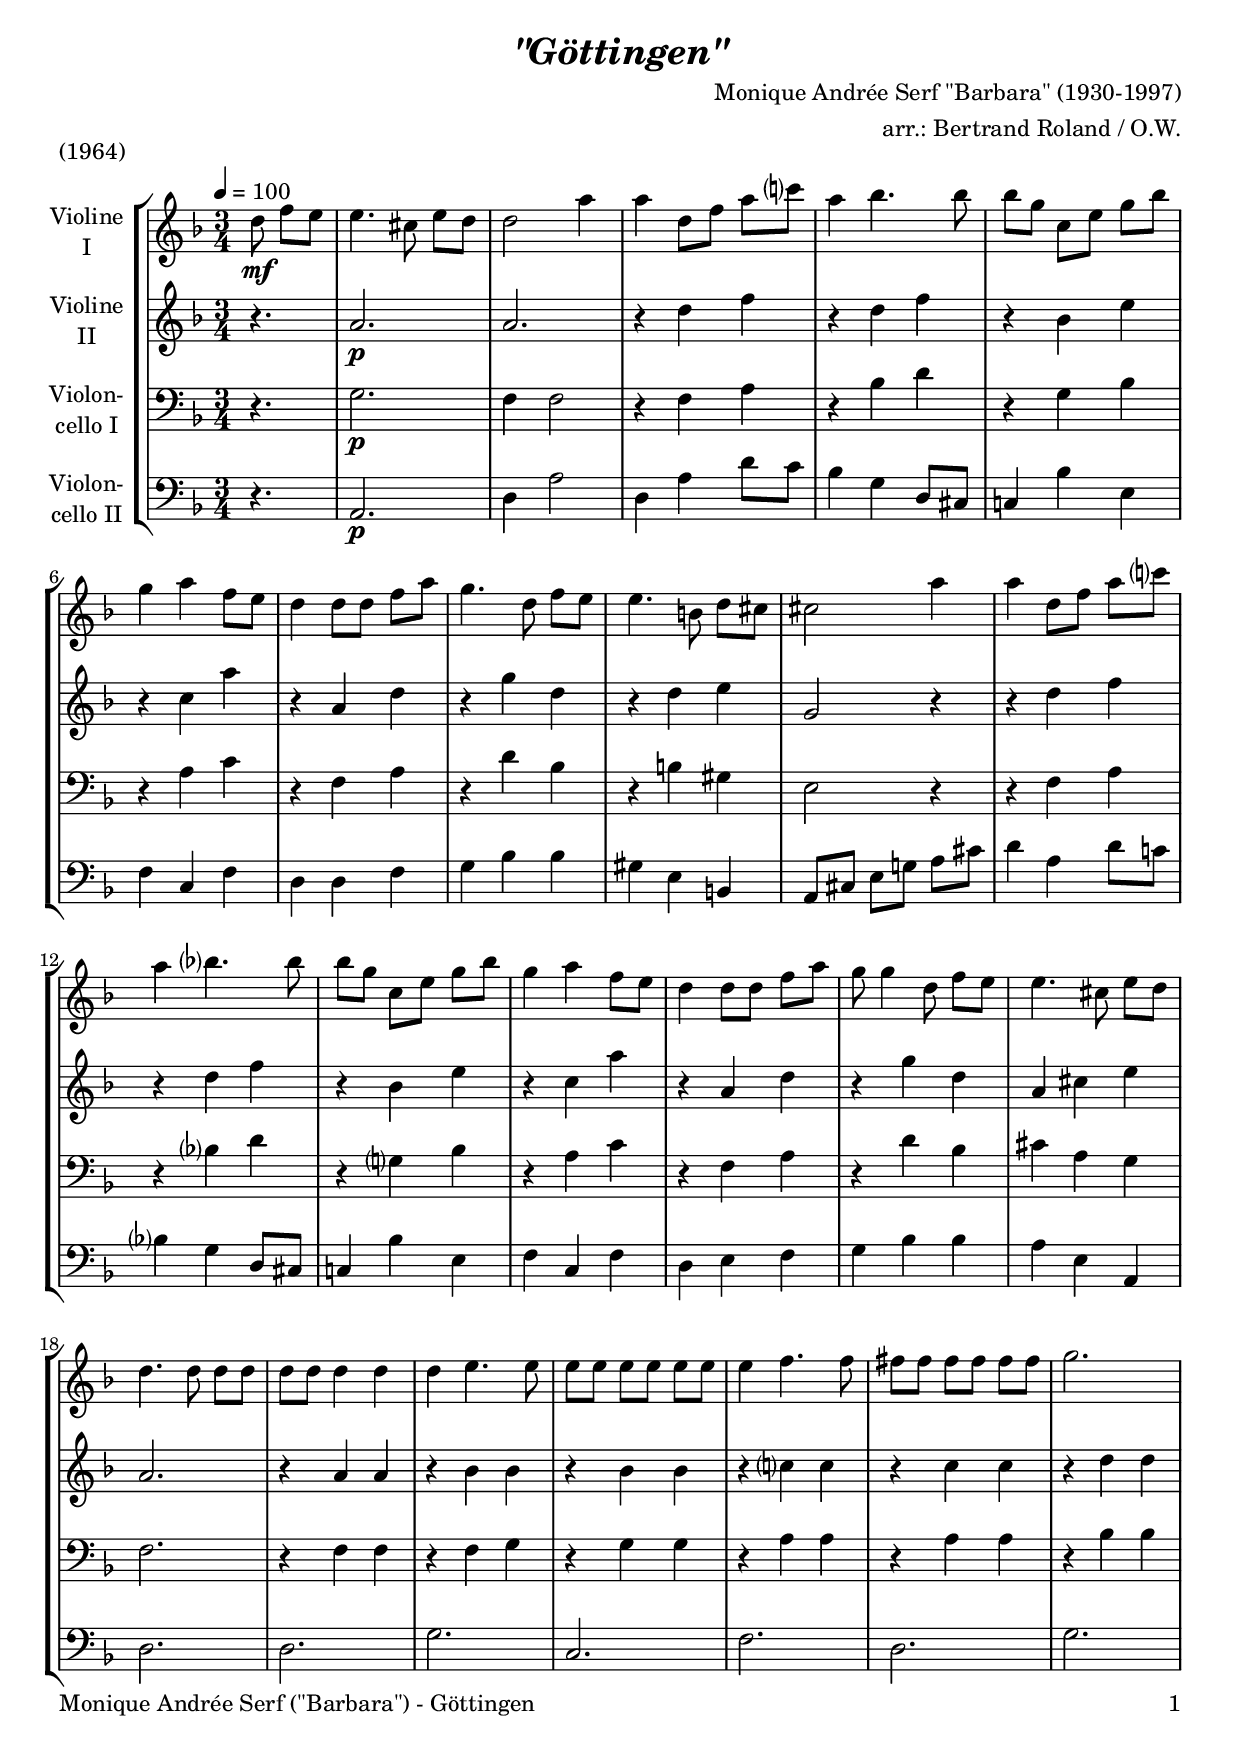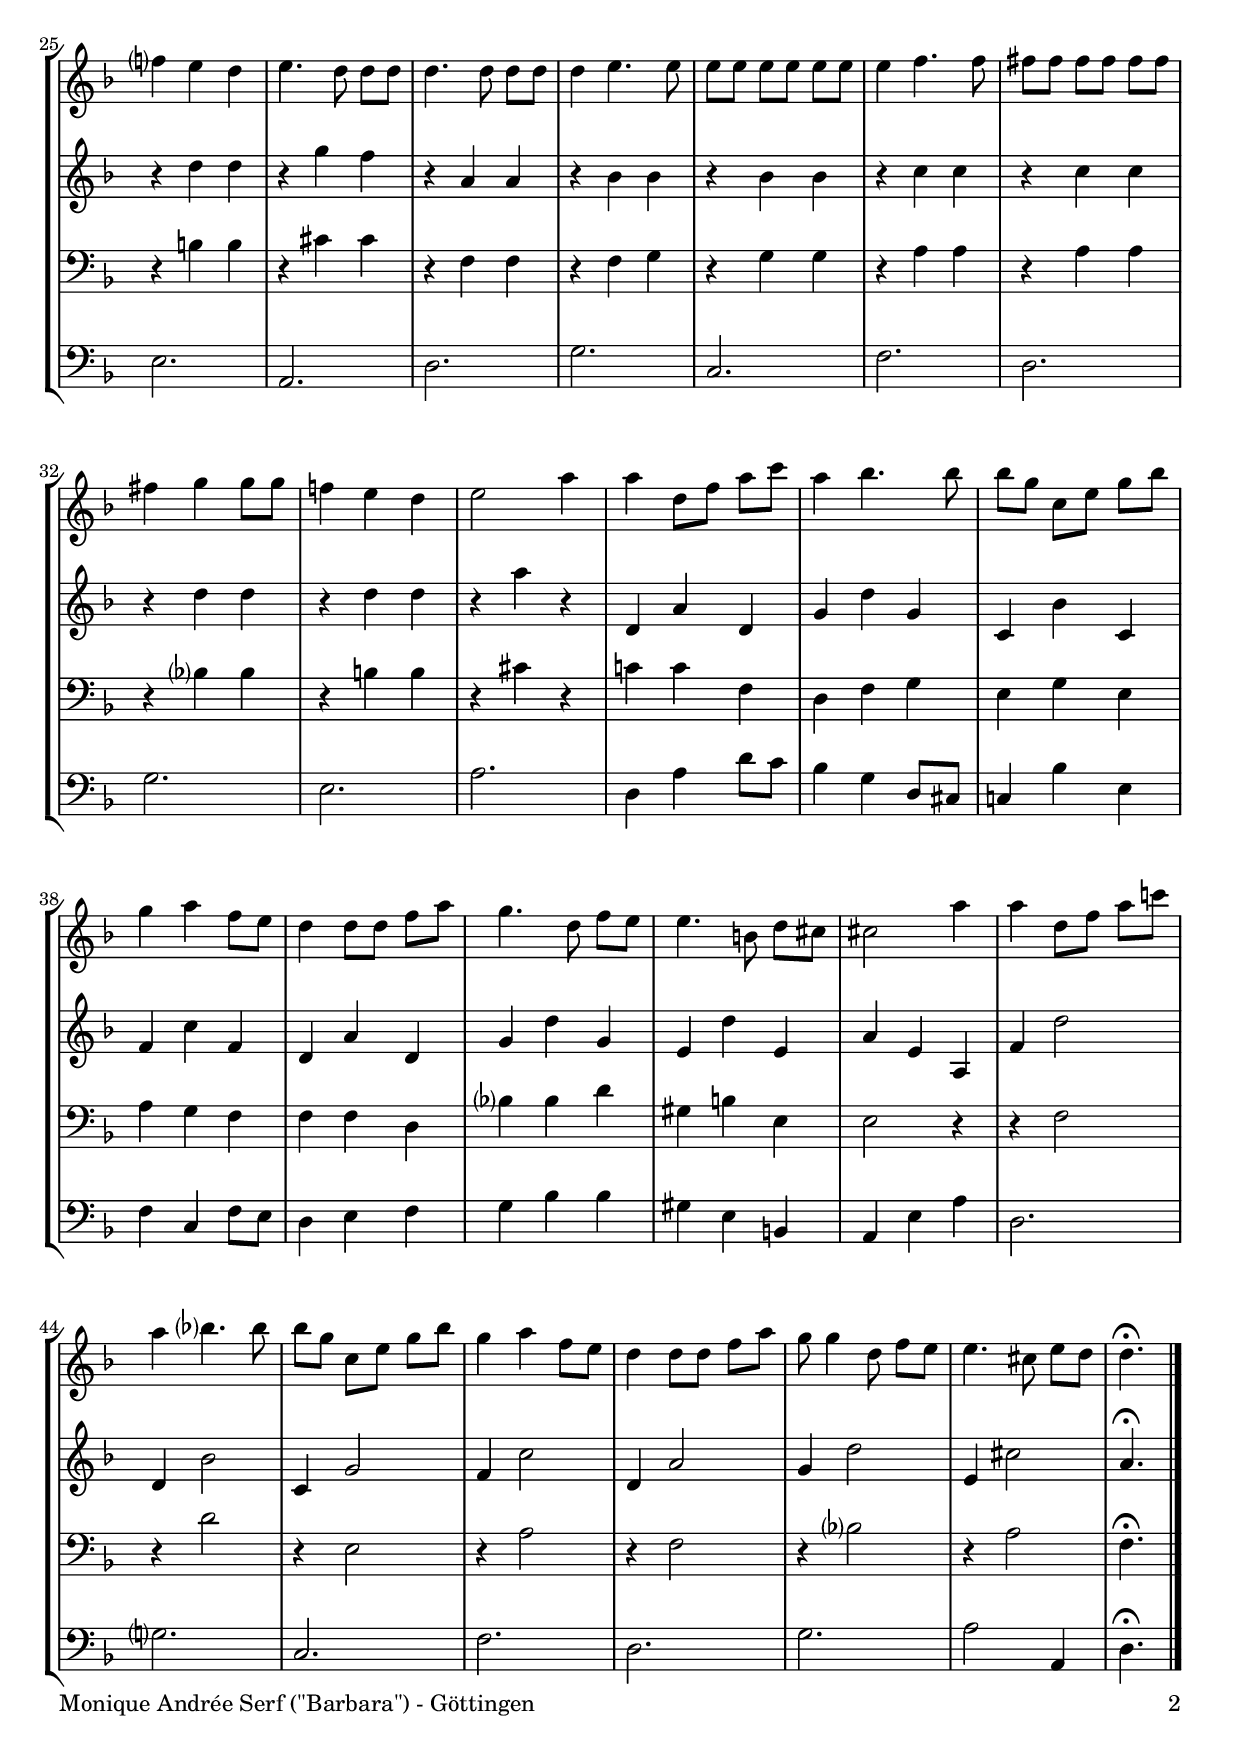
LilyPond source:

\version "2.20.2"
\include "deutsch.ly"

#(set-global-staff-size 20)

\header {
  title     = \markup \bold \italic "\"Göttingen\""
  composer  = "Monique Andrée Serf \"Barbara\" (1930-1997)"
  arranger  = "arr.: Bertrand Roland / O.W."
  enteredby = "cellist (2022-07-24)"
  piece     = "(1964)"
}

voiceconsts = {
  \key a \minor
  \time 3/4
  \clef "treble"
  \numericTimeSignature
  \compressEmptyMeasures
  % Set default beaming for all staves
  \set Timing.beamExceptions = #'()
  \set Timing.baseMoment     = #(ly:make-moment 1 4)
  \set Timing.beatStructure  = #'(1 1 1)
  \tempo 4=100
}

micl = "clarinet"
mifl = "flute"
miob = "oboe"
mifh = "french horn"
misx = "tenor sax"
mist = "string ensemble 1"
mivl = "violin"
miba = "cello"
mipz = "pizzicato strings"

va = \relative c'' {
  \voiceconsts

  \partial 4. a8\mf c h
  h4. gis8 h a
  a2 e'4
  e a,8 c e g?
  e4 f4. f8

  f d g, h d f
  d4 e c8 h
  a4 a8 a c e
  d4. a8 c h
  h4. fis8 a gis

  gis2 e'4
  e a,8 c e g?
  e4 f?4. f8
  f d g, h d f
  d4 e c8 h

  a4 a8 a c e
  d d4 a8 c h
  h4. gis8 h a
  a4. a8 a a
  a a a4 a
  a h4. h8

  h h h h h h
  h4 c4. c8
  cis cis cis cis cis cis
  d2.
  c?4 h a
  h4. a8 a a

  a4. a8 a a
  a4 h4. h8
  h h h h h h
  h4 c4. c8
  cis cis cis cis cis cis
  cis4 d d8 d

  c!4 h a
  h2 e4
  e a,8 c e g
  e4 f4. f8
  f d g, h d f
  d4 e c8 h

  a4 a8 a c e
  d4. a8 c h
  h4. fis8 a gis
  gis2 e'4
  e a,8 c e g!
  e4 f?4. f8

  f d g, h d f
  d4 e c8 h
  a4 a8 a c e
  d d4 a8 c h
  h4. gis8 h a
  a4.\fermata \bar "|."
}

vb = \relative c' {
  \voiceconsts

  \partial 4. r4.
  e2.\p
  e
  r4 a c
  r a c

  r f, h
  r g e'
  r e, a
  r d a
  r a h

  d,2 r4
  r a' c
  r a c
  r f, h
  r g e'

  r e, a
  r d a
  e gis h
  e,2.
  r4 e e
  r f f

  r f f
  r g? g
  r g g
  r a a
  r a a
  r d c

  r e, e
  r f f
  r f f
  r g g
  r g g
  r a a

  r a a
  r e' r
  a,, e' a,
  d a' d,
  g, f' g,
  c g' c,

  a e' a,
  d a' d,
  h a' h,
  e h e,
  c' a'2
  a,4 f'2

  g,4 d'2
  c4 g'2
  a,4 e'2
  d4 a'2
  h,4 gis'2
  e4.\fermata \bar "|."
}

vc = \relative c {
  \voiceconsts
  \clef "bass"
  
  \partial 4. r4.
  d2.\p
  c4 c2
  r4 c e
  r f a

  r d, f
  r e g
  r c, e
  r a f
  r fis dis

  h2 r4
  r c e
  r f? a
  r d,? f
  r e g

  r c, e
  r a f
  gis e d
  c2.
  r4 c c
  r c d

  r d d
  r e e
  r e e
  r f f
  r fis fis
  r gis gis

  r c, c
  r c d
  r d d
  r e e
  r e e
  r f? f

  r fis fis
  r gis r
  g! g c,
  a c d
  h d h
  e d c

  c c a
  f'? f a
  dis, fis h,
  h2 r4
  r c2
  r4 a'2

  r4 h,2
  r4 e2
  r4 c2
  r4 f?2
  r4 e2
  c4.\fermata \bar "|."
}

vd = \relative c, {
  \voiceconsts
  \clef "bass"
  
  \partial 4. r4.
  e2.\p
  a4 e'2
  a,4 e' a8 g
  f4 d a8 gis

  g!4 f' h,
  c g c
  a a c
  d f f
  dis h fis

  e8 gis h d! e gis
  a4 e a8 g!
  f?4 d a8 gis
  g!4 f' h,
  c g c

  a h c
  d f f
  e h e,
  a2.
  a
  d

  g,
  c
  a
  d
  h
  e,

  a
  d
  g,
  c
  a
  d

  h
  e
  a,4 e' a8 g
  f4 d a8 gis
  g!4 f' h,
  c g c8 h

  a4 h c
  d f f
  dis h fis
  e4 h' e
  a,2.
  d?

  g,
  c
  a
  d
  e2 e,4
  a4.\fermata \bar "|."
}


music = \new StaffGroup <<
      \new Staff {
	\set Staff.midiInstrument = \mivl
	\set Staff.instrumentName = \markup \center-column { "Violine" "I" }
	\transpose a d' { \va }
      }

      \new Staff {
	\set Staff.midiInstrument = \mivl
	\set Staff.instrumentName = \markup \center-column { "Violine" "II" }
	\transpose a d' { \vb }
      }

      \new Staff {
	\set Staff.midiInstrument = \miba
	\set Staff.instrumentName = \markup \center-column { "Violon-" "cello I" }
	\transpose a d' { \vc }
      }

      \new Staff {
	\set Staff.midiInstrument = \miba
	\set Staff.instrumentName = \markup \center-column { "Violon-" "cello II" }
	\transpose a d' { \vd }
      }
    >>


\book {
   \paper {
    print-page-number = ##t
    print-first-page-number = ##t
    ragged-last-bottom = ##f
    oddHeaderMarkup = \markup \null
    evenHeaderMarkup = \markup \null
    oddFooterMarkup = \markup {
      \fill-line {
        \on-the-fly #print-page-number-check-first
        "Monique Andrée Serf (\"Barbara\") - Göttingen" \fromproperty #'page:page-number-string
      }
    }
    evenFooterMarkup = \oddFooterMarkup
  } \score {
    \music
    \layout {}
  }

  \score {
    \unfoldRepeats \music

    \midi {
      \context {
        \Score
      }
    }
  }
}